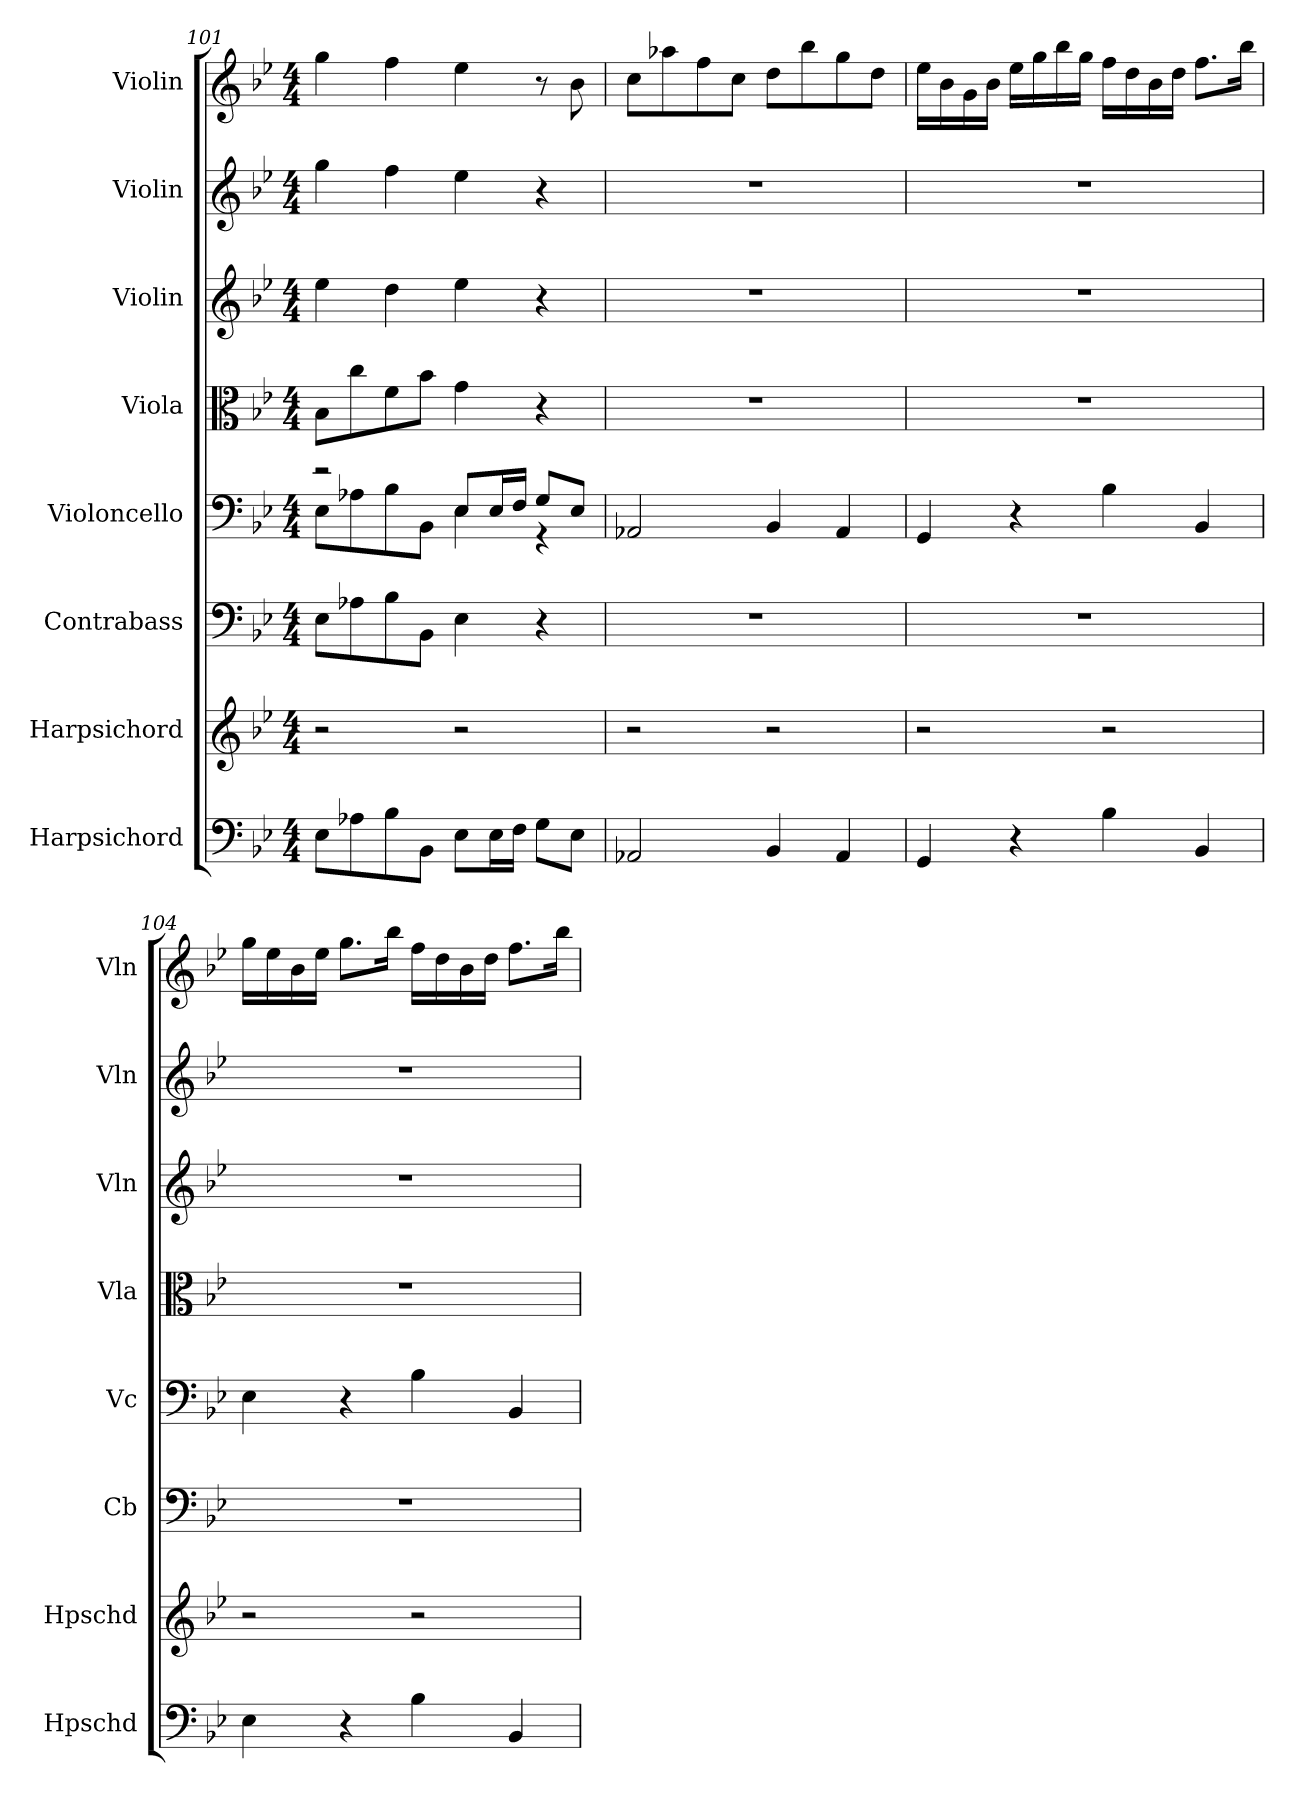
**kern	**kern	**kern	**kern	**kern	**kern	**kern	**kern
*part8	*part7	*part6	*part5	*part4	*part3	*part2	*part1
*staff8	*staff7	*staff6	*staff5	*staff4	*staff3	*staff2	*staff1
*I"Harpsichord	*I"Harpsichord	*I"Contrabass	*I"Violoncello	*I"Viola	*I"Violin	*I"Violin	*I"Violin
*I'Hpschd	*I'Hpschd	*I'Cb	*I'Vc	*I'Vla	*I'Vln	*I'Vln	*I'Vln
*clefF4	*clefG2	*clefF4	*clefF4	*clefC3	*clefG2	*clefG2	*clefG2
*k[b-e-]	*k[b-e-]	*k[b-e-]	*k[b-e-]	*k[b-e-]	*k[b-e-]	*k[b-e-]	*k[b-e-]
*M4/4	*M4/4	*M4/4	*M4/4	*M4/4	*M4/4	*M4/4	*M4/4
=101	=101	=101	=101	=101	=101	=101	=101
*	*	*	*^	*	*	*	*
8E-\L	2r	8E-\L	2r	8E-\L	8B-\L	4ee-\	4gg\	4gg\
8A-X\	.	8A-X\	.	8A-X\	8cc\	.	.	.
8B-\	.	8B-\	.	8B-\	8f\	4dd\	4ff\	4ff\
8BB-\J	.	8BB-\J	.	8BB-\J	8b-\J	.	.	.
8E-\L	2r	4E-\	8E-/L	4E-\	4g\	4ee-\	4ee-\	4ee-\
16E-\L	.	.	16E-/L	.	.	.	.	.
16F\JJ	.	.	16F/JJ	.	.	.	.	.
8G\L	.	4r	8G/L	4r	4r	4r	4r	8r
8E-\J	.	.	8E-/J	.	.	.	.	8b-\
*	*	*	*v	*v	*	*	*	*
=102	=102	=102	=102	=102	=102	=102	=102
2AA-X/	2r	1r	2AA-X/	1r	1r	1r	8cc\L
.	.	.	.	.	.	.	8aa-X\
.	.	.	.	.	.	.	8ff\
.	.	.	.	.	.	.	8cc\J
4BB-/	2r	.	4BB-/	.	.	.	8dd\L
.	.	.	.	.	.	.	8bb-\
4AA-/	.	.	4AA-/	.	.	.	8gg\
.	.	.	.	.	.	.	8dd\J
=103	=103	=103	=103	=103	=103	=103	=103
4GG/	2r	1r	4GG/	1r	1r	1r	16ee-\LL
.	.	.	.	.	.	.	16b-\
.	.	.	.	.	.	.	16g\
.	.	.	.	.	.	.	16b-\JJ
4r	.	.	4r	.	.	.	16ee-\LL
.	.	.	.	.	.	.	16gg\
.	.	.	.	.	.	.	16bb-\
.	.	.	.	.	.	.	16gg\JJ
4B-\	2r	.	4B-\	.	.	.	16ff\LL
.	.	.	.	.	.	.	16dd\
.	.	.	.	.	.	.	16b-\
.	.	.	.	.	.	.	16dd\JJ
4BB-/	.	.	4BB-/	.	.	.	8.ff\L
.	.	.	.	.	.	.	16bb-\Jk
=104	=104	=104	=104	=104	=104	=104	=104
4E-\	2r	1r	4E-\	1r	1r	1r	16gg\LL
.	.	.	.	.	.	.	16ee-\
.	.	.	.	.	.	.	16b-\
.	.	.	.	.	.	.	16ee-\JJ
4r	.	.	4r	.	.	.	8.gg\L
.	.	.	.	.	.	.	16bb-\Jk
4B-\	2r	.	4B-\	.	.	.	16ff\LL
.	.	.	.	.	.	.	16dd\
.	.	.	.	.	.	.	16b-\
.	.	.	.	.	.	.	16dd\JJ
4BB-/	.	.	4BB-/	.	.	.	8.ff\L
.	.	.	.	.	.	.	16bb-\Jk
=	=	=	=	=	=	=	=
*-	*-	*-	*-	*-	*-	*-	*-
